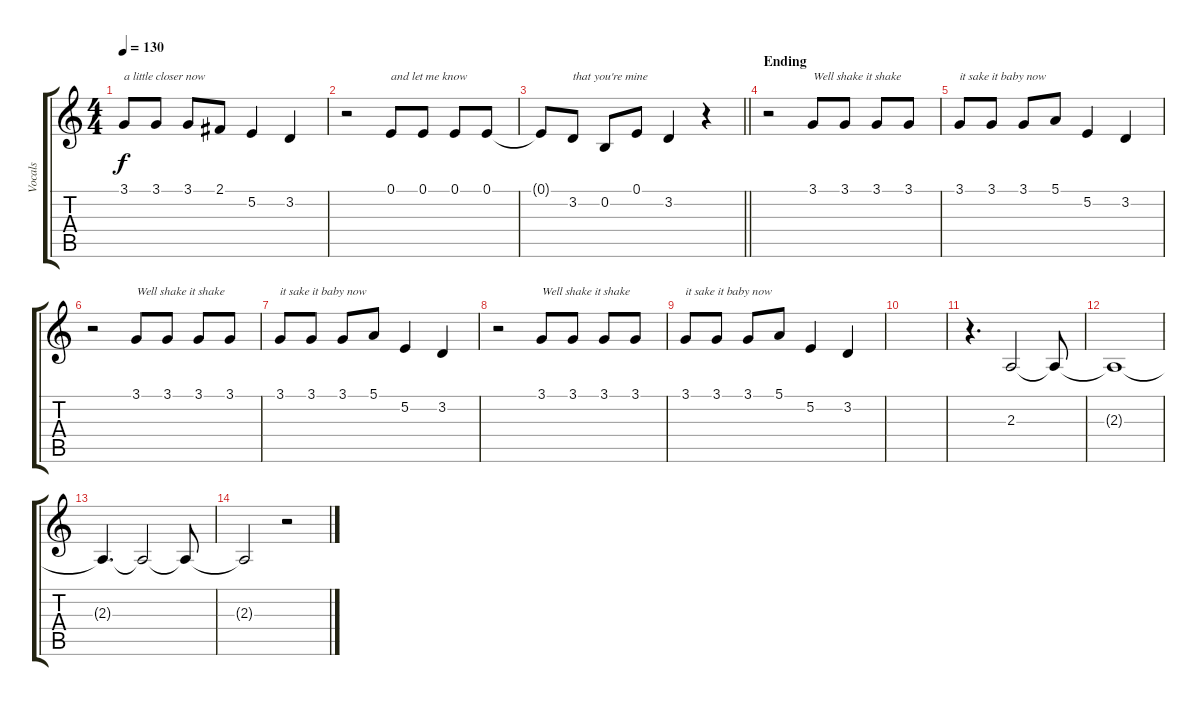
\track ("Vocals" "Vocals") {instrument tenorsax}
\staff {score tabs}
\tuning (E4 B3 G3 D3 A2 E2) {hide}
\ts (4 4)
\tempo 130
\clef g2
\ks c
3.1.8{txt "a little closer now" dy f} 3.1.8 3.1.8 2.1.8 5.2.4 3.2.4 |
r.2 0.1.8{txt "and let me know"} 0.1.8 0.1.8 0.1.8 |
\barLineRight lightlight
0.1{t}.8 3.2.8{txt "that you're mine"} 0.2.8 0.1.8 3.2.4 r.4 |
\section ("" "Ending")
r.2 3.1.8{txt "Well shake it shake"} 3.1.8 3.1.8 3.1.8 |
3.1.8{txt "it sake it baby now"} 3.1.8 3.1.8 5.1.8 5.2.4 3.2.4 |
r.2 3.1.8{txt "Well shake it shake"} 3.1.8 3.1.8 3.1.8 |
3.1.8{txt "it sake it baby now"} 3.1.8 3.1.8 5.1.8 5.2.4 3.2.4 |
r.2 3.1.8{txt "Well shake it shake"} 3.1.8 3.1.8 3.1.8 |
3.1.8{txt "it sake it baby now"} 3.1.8 3.1.8 5.1.8 5.2.4 3.2.4 |
|
r.4{d} 2.3.2 2.3{t}.8 |
2.3{t}.1 |
2.3{t}.4{d} 2.3{t}.2{volume 12} 2.3{t}.8 |
2.3{t}.2 r.2
